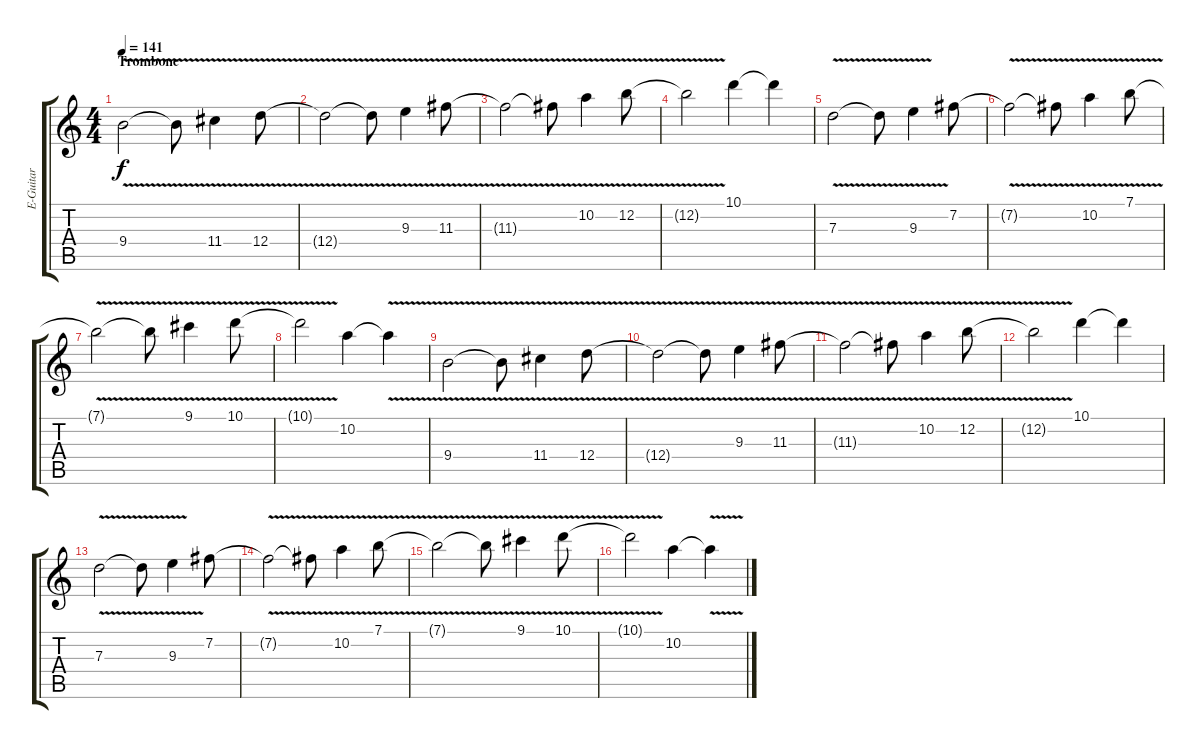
\track ("E-Guitar" "E-Guitar") {instrument distortionguitar}
\staff {score tabs}
\tuning (E4 B3 G3 D3 A2 E2) {hide}
\ts (4 4)
\section ("" "Trombone")
\tempo 141
\clef g2
\ks c
9.4{v}.2{dy f} 9.4{v t}.8 11.4{v}.4 12.4{v}.8 |
12.4{v t}.2 12.4{v t}.8 9.3{v}.4 11.3{v}.8 |
11.3{v t}.2 11.3{v t}.8 10.2{v}.4 12.2{v}.8 |
12.2{v t}.2 10.1.4 10.1{t}.4 |
7.3{v}.2 7.3{v t}.8 9.3{v}.4 7.2.8 |
7.2{v t}.2 7.2{v t}.8 10.2{v}.4 7.1{v}.8 |
7.1{v t}.2 7.1{v t}.8 9.1{v}.4 10.1{v}.8 |
10.1{v t}.2 10.2.4 10.2{v t}.4 |
9.4{v}.2 9.4{v t}.8 11.4{v}.4 12.4{v}.8 |
12.4{v t}.2 12.4{v t}.8 9.3{v}.4 11.3{v}.8 |
11.3{v t}.2 11.3{v t}.8 10.2{v}.4 12.2{v}.8 |
12.2{v t}.2 10.1.4 10.1{t}.4 |
7.3{v}.2 7.3{v t}.8 9.3{v}.4 7.2.8 |
7.2{v t}.2 7.2{v t}.8 10.2{v}.4 7.1{v}.8 |
7.1{v t}.2 7.1{v t}.8 9.1{v}.4 10.1{v}.8 |
10.1{v t}.2 10.2.4 10.2{v t}.4
